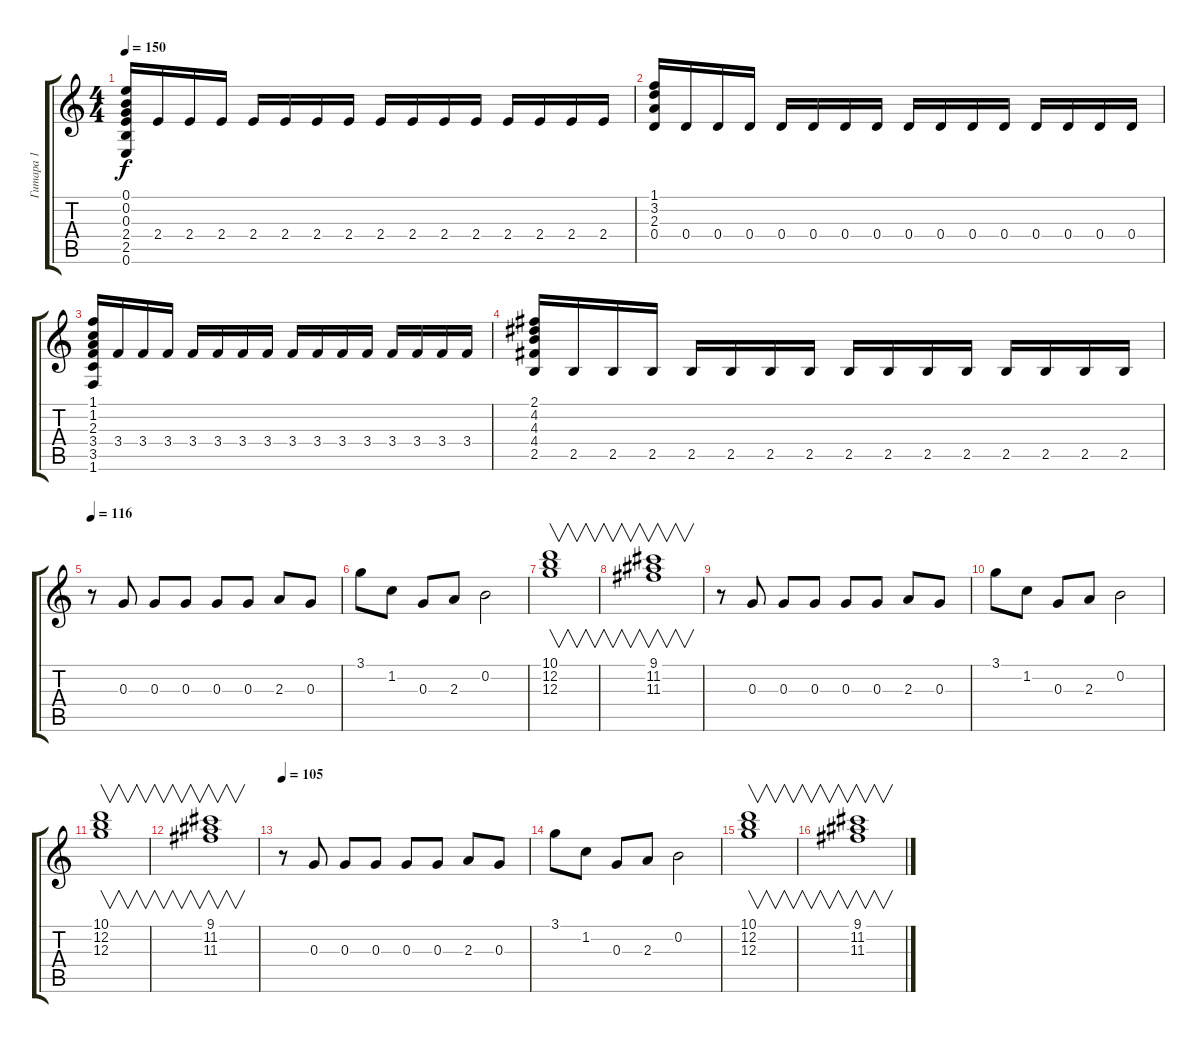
\track ("Гитара 1" "Гитара 1") {instrument electricguitarclean}
\staff {score tabs}
\tuning (E4 B3 G3 D3 A2 E2) {hide}
\ts (4 4)
\tempo 150
\clef g2
\ks c
(0.1 0.2 0.3 2.4 2.5 0.6).16{dy f instrument overdrivenguitar} 2.4.16 2.4.16 2.4.16 2.4.16 2.4.16 2.4.16 2.4.16 2.4.16 2.4.16 2.4.16 2.4.16 2.4.16 2.4.16 2.4.16 2.4.16 |
(1.1 3.2 2.3 0.4).16 0.4.16 0.4.16 0.4.16 0.4.16 0.4.16 0.4.16 0.4.16 0.4.16 0.4.16 0.4.16 0.4.16 0.4.16 0.4.16 0.4.16 0.4.16 |
(1.1 1.2 2.3 3.4 3.5 1.6).16 3.4.16 3.4.16 3.4.16 3.4.16 3.4.16 3.4.16 3.4.16 3.4.16 3.4.16 3.4.16 3.4.16 3.4.16 3.4.16 3.4.16 3.4.16 |
(2.1 4.2 4.3 4.4 2.5).16 2.5.16 2.5.16 2.5.16 2.5.16 2.5.16 2.5.16 2.5.16 2.5.16 2.5.16 2.5.16 2.5.16 2.5.16 2.5.16 2.5.16 2.5.16 |
\tempo 116
r.8{instrument electricguitarclean} 0.3.8 0.3.8 0.3.8 0.3.8 0.3.8 2.3.8 0.3.8 |
3.1.8 1.2.8 0.3.8 2.3.8 0.2.2 |
(10.1 12.2 12.3).1{v instrument overdrivenguitar} |
(9.1 11.2 11.3).1{v} |
r.8{instrument electricguitarclean} 0.3.8 0.3.8 0.3.8 0.3.8 0.3.8 2.3.8 0.3.8 |
3.1.8 1.2.8 0.3.8 2.3.8 0.2.2 |
(10.1 12.2 12.3).1{v instrument overdrivenguitar} |
(9.1 11.2 11.3).1{v} |
\tempo 105
r.8{instrument electricguitarclean} 0.3.8 0.3.8 0.3.8 0.3.8 0.3.8 2.3.8 0.3.8 |
3.1.8 1.2.8 0.3.8 2.3.8 0.2.2 |
(10.1 12.2 12.3).1{v instrument overdrivenguitar} |
(9.1 11.2 11.3).1{v}
